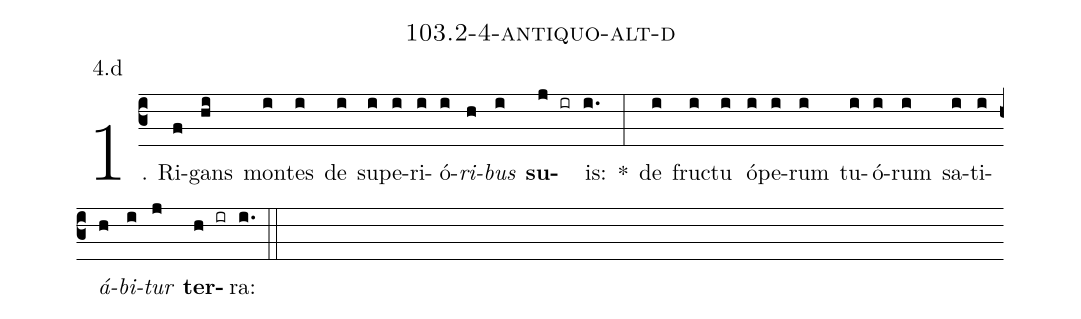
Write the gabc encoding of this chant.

name: 103.2-4-antiquo-alt-d;
annotation: 4.d;
%%
(c3)1. Ri(f)gans(hi) mon(i)tes(i) de(i) su(i)pe(i)ri(i)ó(i)<i>ri</i>(h)<i>bus</i>(i) <b>su</b>(j ir)is:(i.) *(:) de(i) fruc(i)tu(i) ó(i)pe(i)rum(i) tu(i)ó(i)rum(i) sa(i)ti(i)<i>á</i>(h)<i>bi</i>(i)<i>tur</i>(j) <b>ter</b>(h ir)ra:(i.) (::)


%E(i) u(h) o(i) u(j) a(h) e.(i.) (::)
